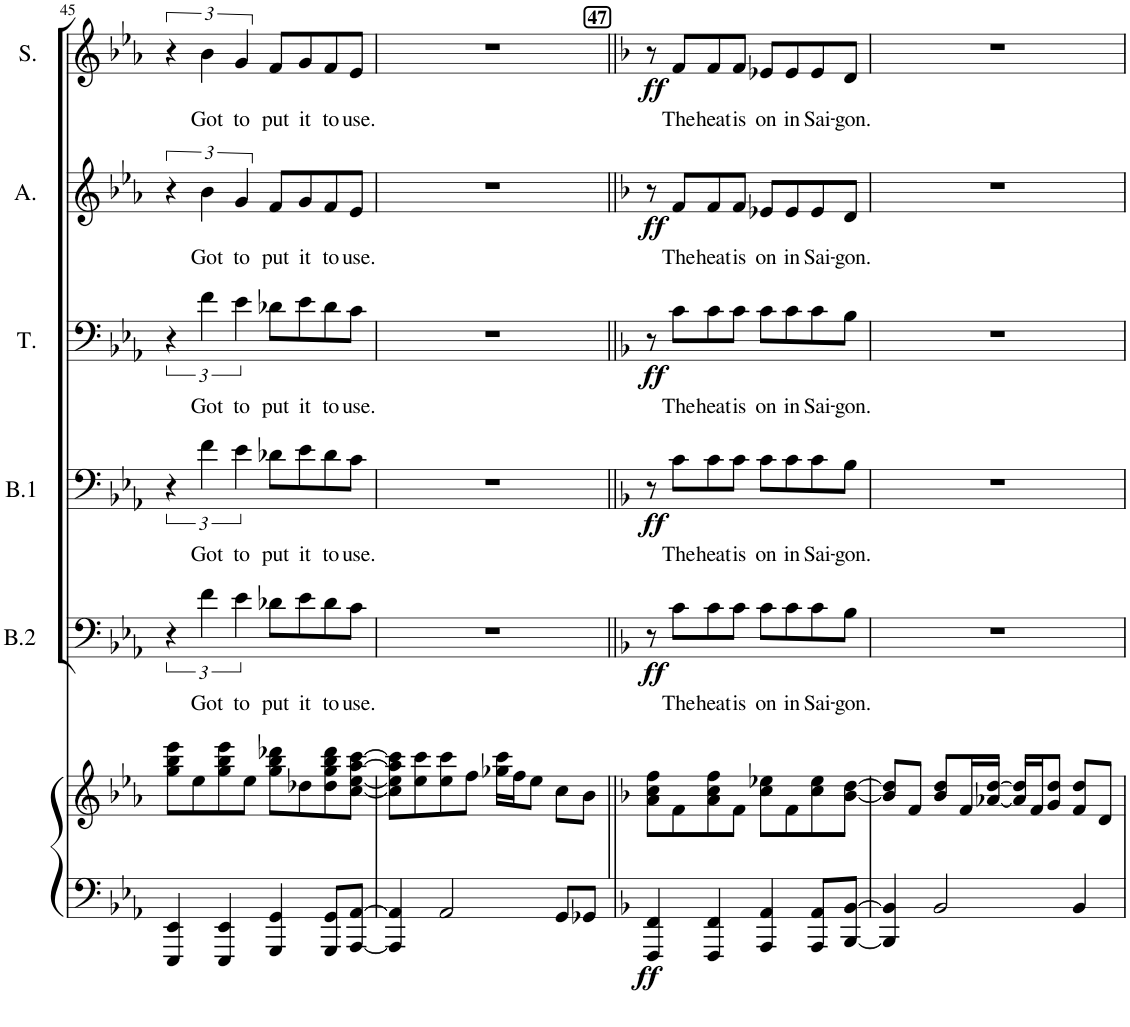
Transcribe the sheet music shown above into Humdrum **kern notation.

**kern	**kern	**dynam	**kern	**text	**dynam	**kern	**text	**dynam	**kern	**text	**dynam	**kern	**text	**dynam	**kern	**text	**dynam
*part6	*part6	*part6	*part5	*part5	*part5	*part4	*part4	*part4	*part3	*part3	*part3	*part2	*part2	*part2	*part1	*part1	*part1
*staff7	*staff6	*staff6/7	*staff5	*staff5	*staff5	*staff4	*staff4	*staff4	*staff3	*staff3	*staff3	*staff2	*staff2	*staff2	*staff1	*staff1	*staff1
*I"Piano	*	*	*I"Bas	*	*	*I"Bariton	*	*	*I"Tenor	*	*	*I"Alt	*	*	*I"Sopraan	*	*
*I'Pno	*	*	*I'B.2	*	*	*I'B.1	*	*	*I'T.	*	*	*I'A.	*	*	*I'S.	*	*
!!LO:PB:g=z
*clefF4	*clefG2	*	*clefF4	*	*	*clefF4	*	*	*clefF4	*	*	*clefG2	*	*	*clefG2	*	*
*	*	*	*Trd7c12	*	*	*	*	*	*	*	*	*	*	*	*	*	*
*k[b-e-a-]	*k[b-e-a-]	*	*k[b-e-a-]	*	*	*k[b-e-a-]	*	*	*k[b-e-a-]	*	*	*k[b-e-a-]	*	*	*k[b-e-a-]	*	*
*M4/4	*M4/4	*	*M4/4	*	*	*M4/4	*	*	*M4/4	*	*	*M4/4	*	*	*M4/4	*	*
=45	=45	=45	=45	=45	=45	=45	=45	=45	=45	=45	=45	=45	=45	=45	=45	=45	=45
4EEE-/ 4EE-/	8gg\ 8bb-\ 8eee-\L	.	6r	.	.	6r	.	.	6r	.	.	6r	.	.	6r	.	.
.	8ee-\	.	.	.	.	.	.	.	.	.	.	.	.	.	.	.	.
!	!	!	!	!LO:LY:b	!	!	!LO:LY:b	!	!	!LO:LY:b	!	!	!LO:LY:b	!	!	!LO:LY:b	!
.	.	.	6f\	Got	.	6f\	Got	.	6f\	Got	.	6b-\	Got	.	6b-\	Got	.
4EEE-/ 4EE-/	8gg\ 8bb-\ 8eee-\	.	.	.	.	.	.	.	.	.	.	.	.	.	.	.	.
!	!	!	!	!LO:LY:b	!	!	!LO:LY:b	!	!	!LO:LY:b	!	!	!LO:LY:b	!	!	!LO:LY:b	!
.	.	.	6e-\	to	.	6e-\	to	.	6e-\	to	.	6g/	to	.	6g/	to	.
.	8ee-\J	.	.	.	.	.	.	.	.	.	.	.	.	.	.	.	.
!	!	!	!	!LO:LY:b	!	!	!LO:LY:b	!	!	!LO:LY:b	!	!	!LO:LY:b	!	!	!LO:LY:b	!
4GGG/ 4GG/	8gg\ 8bb-\ 8ddd-X\L	.	8d-X\L	put	.	8d-X\L	put	.	8d-X\L	put	.	8f/L	put	.	8f/L	put	.
!	!	!	!	!LO:LY:b	!	!	!LO:LY:b	!	!	!LO:LY:b	!	!	!LO:LY:b	!	!	!LO:LY:b	!
.	8dd-X\	.	8e-\	it	.	8e-\	it	.	8e-\	it	.	8g/	it	.	8g/	it	.
!	!	!	!	!LO:LY:b	!	!	!LO:LY:b	!	!	!LO:LY:b	!	!	!LO:LY:b	!	!	!LO:LY:b	!
8GGG/ 8GG/L	8dd-\ 8gg\ 8bb-\ 8ddd-\	.	8d-\	to	.	8d-\	to	.	8d-\	to	.	8f/	to	.	8f/	to	.
!	!	!	!	!LO:LY:b	!	!	!LO:LY:b	!	!	!LO:LY:b	!	!	!LO:LY:b	!	!	!LO:LY:b	!
[8AAA-/ [8AA-/J	[8cc\ [8ee-\ [8aa-\ [8ccc\J	.	8c\J	use.	.	8c\J	use.	.	8c\J	use.	.	8e-/J	use.	.	8e-/J	use.	.
=46	=46	=46	=46	=46	=46	=46	=46	=46	=46	=46	=46	=46	=46	=46	=46	=46	=46
4AAA-/] 4AA-/]	8cc\] 8ee-\] 8aa-\] 8ccc\]L	.	1r	.	.	1r	.	.	1r	.	.	1r	.	.	1r	.	.
.	8ee-\ 8ccc\	.	.	.	.	.	.	.	.	.	.	.	.	.	.	.	.
2AA-/	8ee-\ 8ccc\	.	.	.	.	.	.	.	.	.	.	.	.	.	.	.	.
.	8ff\J	.	.	.	.	.	.	.	.	.	.	.	.	.	.	.	.
.	16gg-X\ 16ccc\LL	.	.	.	.	.	.	.	.	.	.	.	.	.	.	.	.
.	16ff\J	.	.	.	.	.	.	.	.	.	.	.	.	.	.	.	.
.	8ee-\J	.	.	.	.	.	.	.	.	.	.	.	.	.	.	.	.
8GG/L	8cc\L	.	.	.	.	.	.	.	.	.	.	.	.	.	.	.	.
8GG-X/J	8b-\J	.	.	.	.	.	.	.	.	.	.	.	.	.	.	.	.
!!LO:REH:place=s1:a:B:cj:t=47
=47||	=47||	=47||	=47||	=47||	=47||	=47||	=47||	=47||	=47||	=47||	=47||	=47||	=47||	=47||	=47||	=47||	=47||
*k[b-]	*k[b-]	*	*k[b-]	*	*	*k[b-]	*	*	*k[b-]	*	*	*k[b-]	*	*	*k[b-]	*	*
!	!	!LO:DY:b=2	!	!	!	!	!	!	!	!	!	!	!	!	!	!	!
4FFF/ 4FF/	8a\ 8cc\ 8ff\L	ff	8r	.	.	8r	.	.	8r	.	.	8r	.	.	8r	.	.
!	!	!	!	!LO:LY:b	!LO:DY:b	!	!LO:LY:b	!LO:DY:b	!	!LO:LY:b	!LO:DY:b	!	!LO:LY:b	!LO:DY:b	!	!LO:LY:b	!LO:DY:b
.	8f\	.	8c\L	The	ff	8c\L	The	ff	8c\L	The	ff	8f/L	The	ff	8f/L	The	ff
!	!	!	!	!LO:LY:b	!	!	!LO:LY:b	!	!	!LO:LY:b	!	!	!LO:LY:b	!	!	!LO:LY:b	!
4FFF/ 4FF/	8a\ 8cc\ 8ff\	.	8c\	heat	.	8c\	heat	.	8c\	heat	.	8f/	heat	.	8f/	heat	.
!	!	!	!	!LO:LY:b	!	!	!LO:LY:b	!	!	!LO:LY:b	!	!	!LO:LY:b	!	!	!LO:LY:b	!
.	8f\J	.	8c\J	is	.	8c\J	is	.	8c\J	is	.	8f/J	is	.	8f/J	is	.
!	!	!	!	!LO:LY:b	!	!	!LO:LY:b	!	!	!LO:LY:b	!	!	!LO:LY:b	!	!	!LO:LY:b	!
4AAA/ 4AA/	8cc\ 8ee-X\L	.	8c\L	on	.	8c\L	on	.	8c\L	on	.	8e-X/L	on	.	8e-X/L	on	.
!	!	!	!	!LO:LY:b	!	!	!LO:LY:b	!	!	!LO:LY:b	!	!	!LO:LY:b	!	!	!LO:LY:b	!
.	8f\	.	8c\	in	.	8c\	in	.	8c\	in	.	8e-/	in	.	8e-/	in	.
!	!	!	!	!LO:LY:b	!	!	!LO:LY:b	!	!	!LO:LY:b	!	!	!LO:LY:b	!	!	!LO:LY:b	!
8AAA/ 8AA/L	8cc\ 8ee-\	.	8c\	Sai-	.	8c\	Sai-	.	8c\	Sai-	.	8e-/	Sai-	.	8e-/	Sai-	.
!	!	!	!	!LO:LY:b	!	!	!LO:LY:b	!	!	!LO:LY:b	!	!	!LO:LY:b	!	!	!LO:LY:b	!
[8BBB-/ [8BB-/J	[8b-\ [8dd\J	.	8B-\J	-gon.	.	8B-\J	-gon.	.	8B-\J	-gon.	.	8d/J	-gon.	.	8d/J	-gon.	.
=48	=48	=48	=48	=48	=48	=48	=48	=48	=48	=48	=48	=48	=48	=48	=48	=48	=48
4BBB-/] 4BB-/]	8b-/] 8dd/]L	.	1r	.	.	1r	.	.	1r	.	.	1r	.	.	1r	.	.
.	8f/J	.	.	.	.	.	.	.	.	.	.	.	.	.	.	.	.
2BB-/	8b-/ 8dd/L	.	.	.	.	.	.	.	.	.	.	.	.	.	.	.	.
.	16f/L	.	.	.	.	.	.	.	.	.	.	.	.	.	.	.	.
.	[16a-X/ [16dd/JJ	.	.	.	.	.	.	.	.	.	.	.	.	.	.	.	.
.	16a-/] 16dd/]LL	.	.	.	.	.	.	.	.	.	.	.	.	.	.	.	.
.	16f/J	.	.	.	.	.	.	.	.	.	.	.	.	.	.	.	.
.	8g/ 8dd/J	.	.	.	.	.	.	.	.	.	.	.	.	.	.	.	.
4BB-/	8f/ 8dd/L	.	.	.	.	.	.	.	.	.	.	.	.	.	.	.	.
.	8d/J	.	.	.	.	.	.	.	.	.	.	.	.	.	.	.	.
=	=	=	=	=	=	=	=	=	=	=	=	=	=	=	=	=	=
*-	*-	*-	*-	*-	*-	*-	*-	*-	*-	*-	*-	*-	*-	*-	*-	*-	*-
